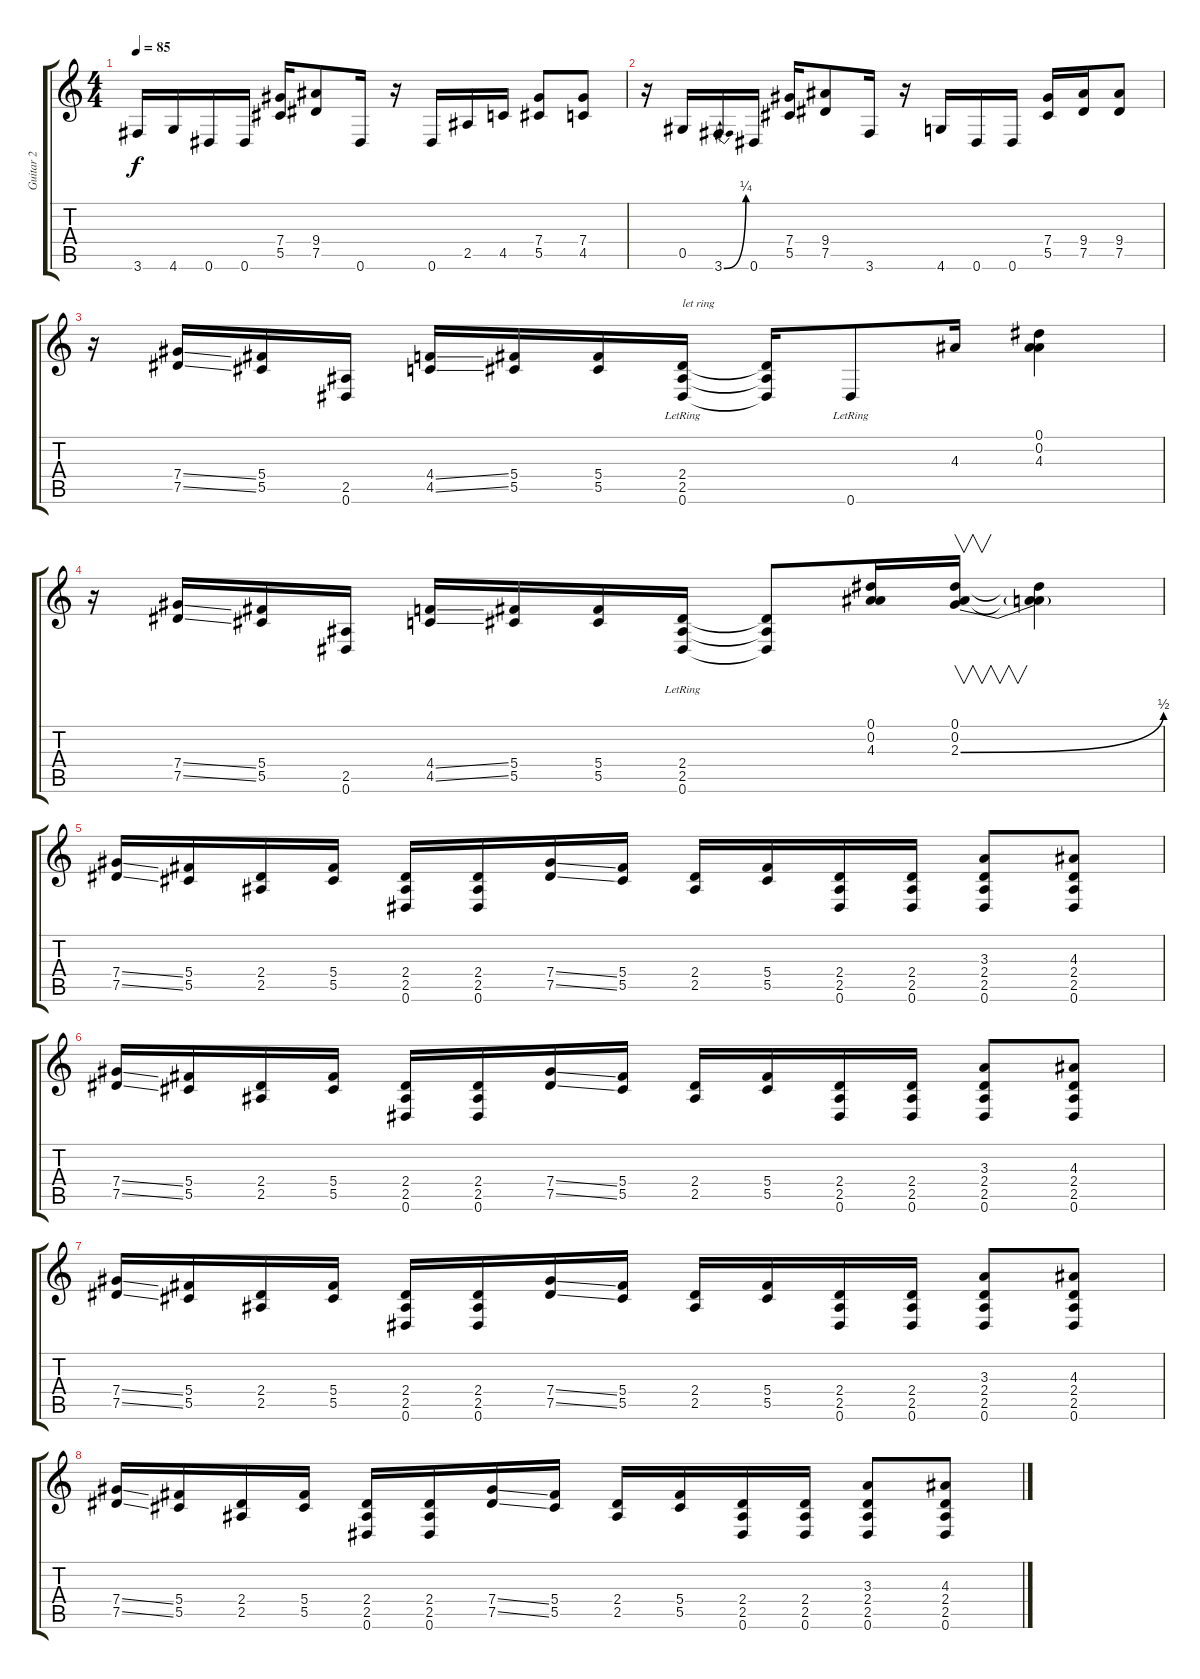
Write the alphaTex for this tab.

\track ("Guitar 2" "Guitar 2") {instrument overdrivenguitar}
\staff {score tabs}
\tuning (Eb4 Bb3 Gb3 Db3 Ab2 Eb2) {hide}
\ts (4 4)
\tempo 85
\clef g2
\ks c
3.6.16{dy f} 4.6.16 0.6.16 0.6.16 (7.4 5.5).16 (9.4 7.5).8 0.6.16 r.16 0.6.16 2.5.16 4.5.16 (7.4 5.5).8 (7.4 4.5).8 |
r.16 0.5.16 3.6{be (bend 0 0 60 1)}.16 0.6.16 (7.4 5.5).16 (9.4 7.5).8 3.6.16 r.16 4.6.16 0.6.16 0.6.16 (7.4 5.5).16 (9.4 7.5).16 (9.4 7.5).8 |
r.16 (7.4{ss} 7.5{ss}).16 (5.4 5.5).16 (2.5 0.6).16 (4.4{ss} 4.5{ss}).16 (5.4 5.5).16 (5.4 5.5).16 (2.4{lr} 2.5{lr} 0.6{lr}).16{txt "let ring"} (2.4{t} 2.5{t} 0.6{t}).16 0.6{lr}.8 4.3.16 (0.1 0.2 4.3).4 |
r.16 (7.4{ss} 7.5{ss}).16 (5.4 5.5).16 (2.5 0.6).16 (4.4{ss} 4.5{ss}).16 (5.4 5.5).16 (5.4 5.5).16 (2.4{lr} 2.5{lr} 0.6{lr}).16 (2.4{t} 2.5{t} 0.6{t}).8 (0.1 0.2 4.3).16 (0.1 0.2 2.3{be (bend 0 0 60 2)}).16{v} (0.1{t} 0.2{t} 2.3{t}).4 |
(7.4{ss} 7.5{ss}).16 (5.4 5.5).16 (2.4 2.5).16 (5.4 5.5).16 (2.4 2.5 0.6).16 (2.4 2.5 0.6).16 (7.4{ss} 7.5{ss}).16 (5.4 5.5).16 (2.4 2.5).16 (5.4 5.5).16 (2.4 2.5 0.6).16 (2.4 2.5 0.6).16 (3.3 2.4 2.5 0.6).8 (4.3 2.4 2.5 0.6).8 |
(7.4{ss} 7.5{ss}).16 (5.4 5.5).16 (2.4 2.5).16 (5.4 5.5).16 (2.4 2.5 0.6).16 (2.4 2.5 0.6).16 (7.4{ss} 7.5{ss}).16 (5.4 5.5).16 (2.4 2.5).16 (5.4 5.5).16 (2.4 2.5 0.6).16 (2.4 2.5 0.6).16 (3.3 2.4 2.5 0.6).8 (4.3 2.4 2.5 0.6).8 |
(7.4{ss} 7.5{ss}).16 (5.4 5.5).16 (2.4 2.5).16 (5.4 5.5).16 (2.4 2.5 0.6).16 (2.4 2.5 0.6).16 (7.4{ss} 7.5{ss}).16 (5.4 5.5).16 (2.4 2.5).16 (5.4 5.5).16 (2.4 2.5 0.6).16 (2.4 2.5 0.6).16 (3.3 2.4 2.5 0.6).8 (4.3 2.4 2.5 0.6).8 |
(7.4{ss} 7.5{ss}).16 (5.4 5.5).16 (2.4 2.5).16 (5.4 5.5).16 (2.4 2.5 0.6).16 (2.4 2.5 0.6).16 (7.4{ss} 7.5{ss}).16 (5.4 5.5).16 (2.4 2.5).16 (5.4 5.5).16 (2.4 2.5 0.6).16 (2.4 2.5 0.6).16 (3.3 2.4 2.5 0.6).8 (4.3 2.4 2.5 0.6).8
